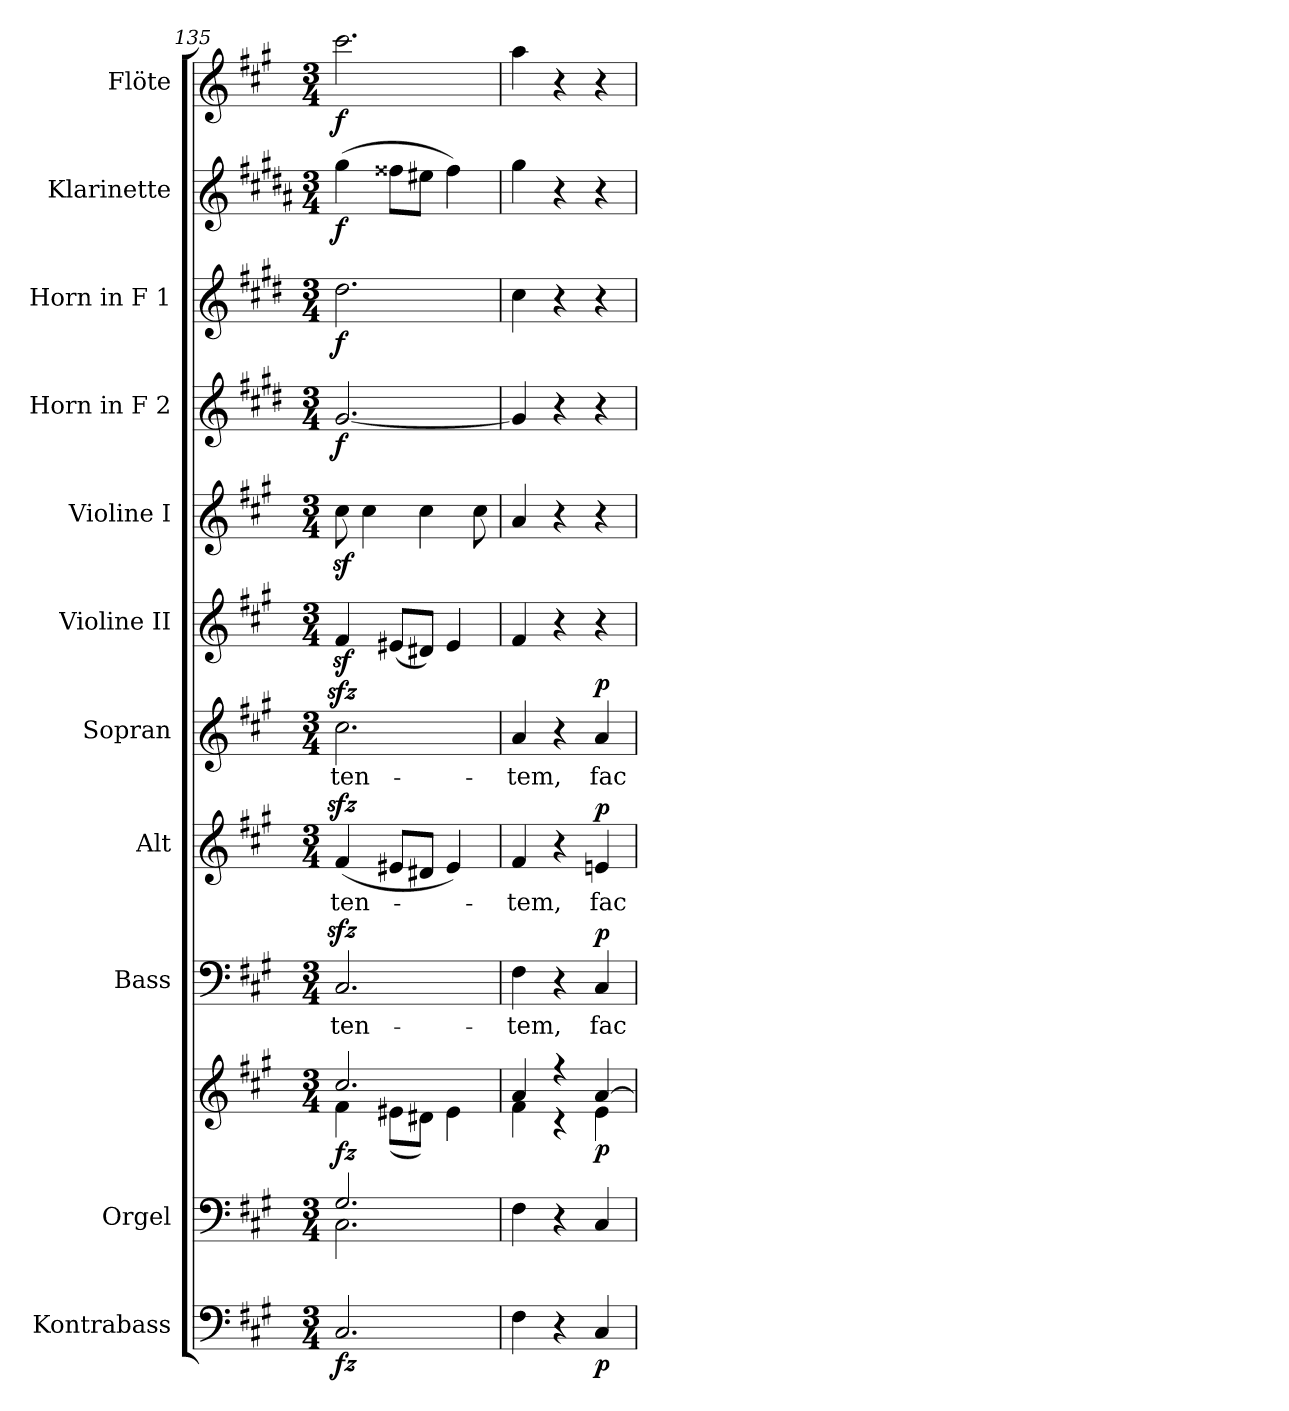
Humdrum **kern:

**kern	**dynam	**kern	**kern	**dynam	**kern	**text	**dynam	**kern	**text	**dynam	**kern	**text	**dynam	**kern	**kern	**kern	**dynam	**kern	**dynam	**kern	**dynam	**kern	**dynam
*part11	*part11	*part10	*part10	*part10	*part9	*part9	*part9	*part8	*part8	*part8	*part7	*part7	*part7	*part6	*part5	*part4	*part4	*part3	*part3	*part2	*part2	*part1	*part1
*staff12	*staff12	*staff11	*staff10	*staff10/11	*staff9	*staff9	*staff9	*staff8	*staff8	*staff8	*staff7	*staff7	*staff7	*staff6	*staff5	*staff4	*staff4	*staff3	*staff3	*staff2	*staff2	*staff1	*staff1
*I"Kontrabass	*	*I"Orgel	*	*	*I"Bass	*	*	*I"Alt	*	*	*I"Sopran	*	*	*I"Violine II	*I"Violine I	*I"Horn in F 2	*	*I"Horn in F 1	*	*I"Klarinette	*	*I"Flöte	*
*I'Kb.	*	*I'Org.	*	*	*I'B.	*	*	*I'A.	*	*	*I'S.	*	*	*I'Vl. II	*I'Vl. I	*	*	*	*	*I'Kl.	*	*I'Fl.	*
*clefF4	*	*clefF4	*clefG2	*	*clefF4	*	*	*clefG2	*	*	*clefG2	*	*	*clefG2	*clefG2	*clefG2	*	*clefG2	*	*clefG2	*	*clefG2	*
*ITrd7c12	*	*	*	*	*	*	*	*	*	*	*	*	*	*	*	*ITrd4c7	*	*ITrd4c7	*	*ITrd1c2	*	*	*
*k[f#c#g#]	*	*k[f#c#g#]	*k[f#c#g#]	*	*k[f#c#g#]	*	*	*k[f#c#g#]	*	*	*k[f#c#g#]	*	*	*k[f#c#g#]	*k[f#c#g#]	*k[f#c#g#]	*	*k[f#c#g#]	*	*k[f#c#g#]	*	*k[f#c#g#]	*
*A:	*	*A:	*A:	*	*A:	*	*	*A:	*	*	*A:	*	*	*A:	*A:	*A:	*	*A:	*	*A:	*	*A:	*
*M3/4	*	*M3/4	*M3/4	*	*M3/4	*	*	*M3/4	*	*	*M3/4	*	*	*M3/4	*M3/4	*M3/4	*	*M3/4	*	*M3/4	*	*M3/4	*
=135	=135	=135	=135	=135	=135	=135	=135	=135	=135	=135	=135	=135	=135	=135	=135	=135	=135	=135	=135	=135	=135	=135	=135
*	*	*^	*^	*	*	*	*	*	*	*	*	*	*	*	*	*	*	*	*	*	*	*	*
!	!LO:DY:b	!	!	!	!	!LO:DY:b	!	!LO:LY:b	!	!	!LO:LY:b	!	!	!LO:LY:b	!	!	!	!	!LO:DY:b	!	!LO:DY:b	!	!LO:DY:b	!	!LO:DY:b
2.CC#/	fz	2.G#/	2.C#\	2.cc#/	4f#\	fz	2.C#zz>/	-ten-	.	(<4f#zz>/	-ten-	.	2.cc#zz>\	-ten-	.	4f#z</	8cc#z<\	[2.c#/	f	2.g#\	f	(>4ff#\	f	2.ccc#\	f
.	.	.	.	.	.	.	.	.	.	.	.	.	.	.	.	.	4cc#\	.	.	.	.	.	.	.	.
.	.	.	.	.	(>8e#X\L	.	.	.	.	8e#X/L	.	.	.	.	.	(<8e#X/L	.	.	.	.	.	8ee#X\L	.	.	.
.	.	.	.	.	8d#X\J)	.	.	.	.	8d#X/J	.	.	.	.	.	8d#X/J)	4cc#\	.	.	.	.	8dd#X\J	.	.	.
.	.	.	.	.	4e#\	.	.	.	.	4e#/)	.	.	.	.	.	4e#/	.	.	.	.	.	4ee#\)	.	.	.
.	.	.	.	.	.	.	.	.	.	.	.	.	.	.	.	.	8cc#\	.	.	.	.	.	.	.	.
*	*	*v	*v	*	*	*	*	*	*	*	*	*	*	*	*	*	*	*	*	*	*	*	*	*	*
=136	=136	=136	=136	=136	=136	=136	=136	=136	=136	=136	=136	=136	=136	=136	=136	=136	=136	=136	=136	=136	=136	=136	=136	=136
!	!	!	!	!	!	!	!LO:LY:b	!	!	!LO:LY:b	!	!	!LO:LY:b	!	!	!	!	!	!	!	!	!	!	!
4FF#\	.	4F#\	4a/	4f#\	.	4F#\	-tem,	.	4f#/	-tem,	.	4a/	-tem,	.	4f#/	4a/	4c#/]	.	4f#\	.	4ff#\	.	4aa\	.
4r	.	4r	4r	4r	.	4r	.	.	4r	.	.	4r	.	.	4r	4r	4r	.	4r	.	4r	.	4r	.
!	!LO:DY:b	!	!	!	!LO:DY:b	!	!LO:LY:b	!LO:DY:a	!	!LO:LY:b	!LO:DY:a	!	!LO:LY:b	!LO:DY:a	!	!	!	!	!	!	!	!	!	!
4CC#/	p	4C#/	[>4a/	4e\	p	4C#/	fac-	p	4en/	fac-	p	4a/	fac-	p	4r	4r	4r	.	4r	.	4r	.	4r	.
*	*	*	*v	*v	*	*	*	*	*	*	*	*	*	*	*	*	*	*	*	*	*	*	*	*
=	=	=	=	=	=	=	=	=	=	=	=	=	=	=	=	=	=	=	=	=	=	=	=
*-	*-	*-	*-	*-	*-	*-	*-	*-	*-	*-	*-	*-	*-	*-	*-	*-	*-	*-	*-	*-	*-	*-	*-
